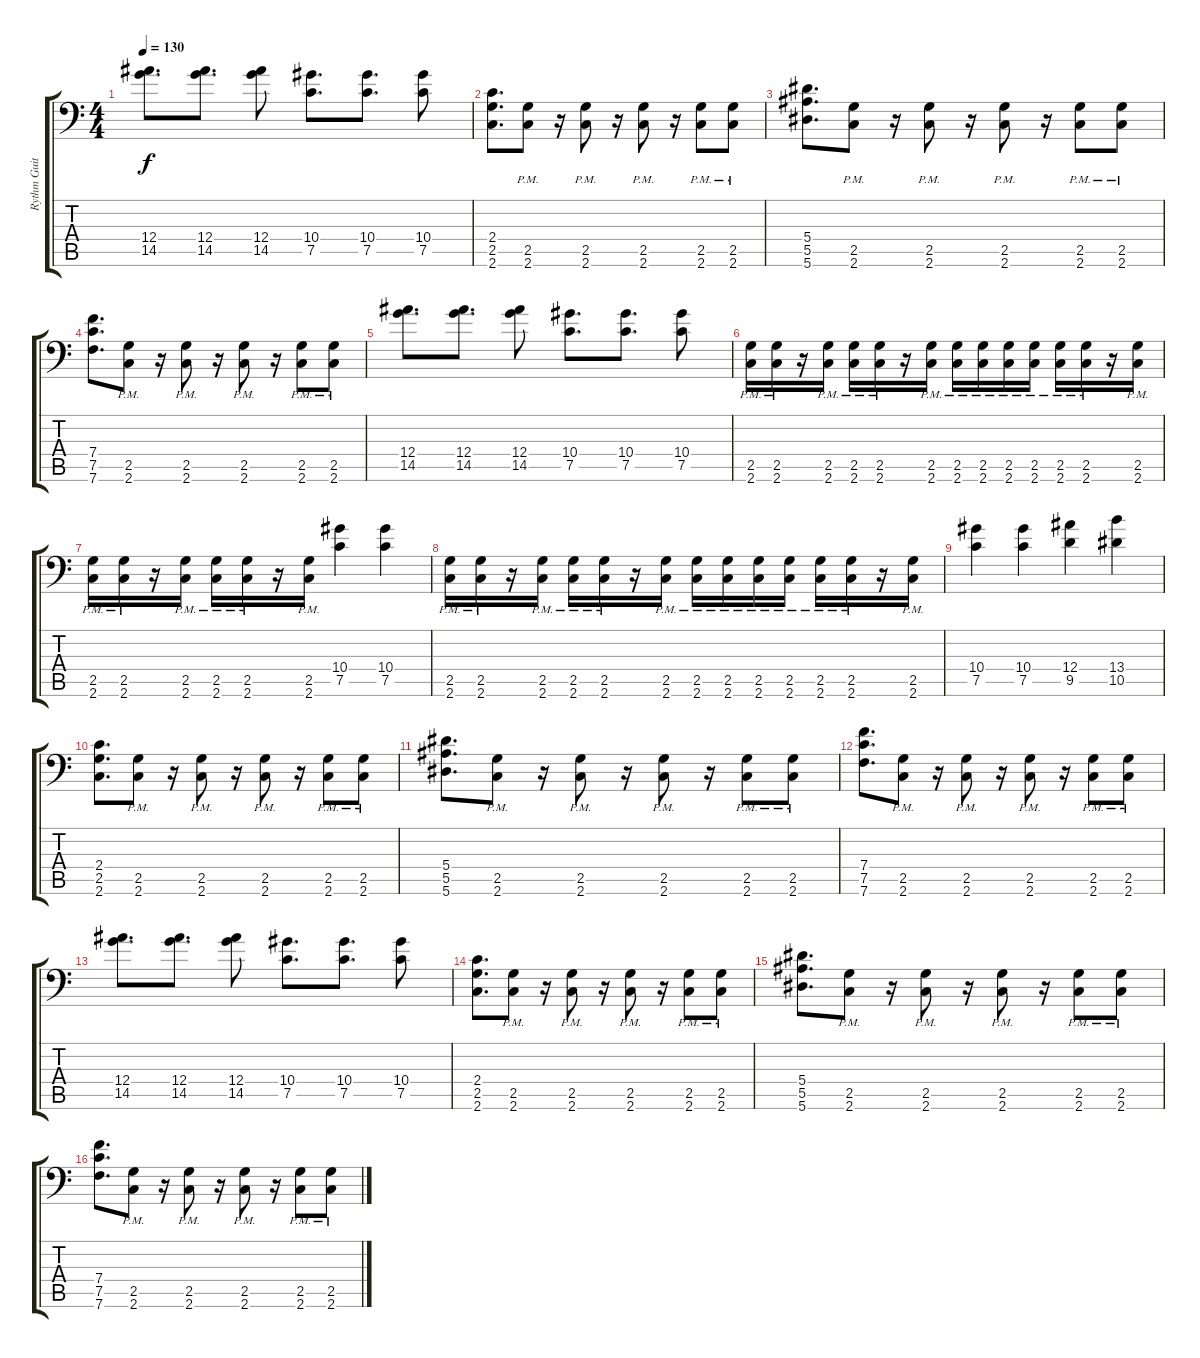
\track ("Rythm Guitar" "Rythm Guit") {instrument distortionguitar}
\staff {score tabs}
\tuning (C4 G3 Eb3 Bb2 F2 Bb1) {hide}
\ts (4 4)
\tempo 130
\clef f4
\ks c
(12.4 14.5).8{d dy f} (12.4 14.5).8{d} (12.4 14.5).8 (10.4 7.5).8{d} (10.4 7.5).8{d} (10.4 7.5).8 |
(2.4 2.5 2.6).8{d} (2.5{pm} 2.6{pm}).8 r.16 (2.5{pm} 2.6{pm}).8 r.16 (2.5{pm} 2.6{pm}).8 r.16 (2.5{pm} 2.6{pm}).8 (2.5{pm} 2.6{pm}).8 |
(5.4 5.5 5.6).8{d} (2.5{pm} 2.6{pm}).8 r.16 (2.5{pm} 2.6{pm}).8 r.16 (2.5{pm} 2.6{pm}).8 r.16 (2.5{pm} 2.6{pm}).8 (2.5{pm} 2.6{pm}).8 |
(7.4 7.5 7.6).8{d} (2.5{pm} 2.6{pm}).8 r.16 (2.5{pm} 2.6{pm}).8 r.16 (2.5{pm} 2.6{pm}).8 r.16 (2.5{pm} 2.6{pm}).8 (2.5{pm} 2.6{pm}).8 |
(12.4 14.5).8{d} (12.4 14.5).8{d} (12.4 14.5).8 (10.4 7.5).8{d} (10.4 7.5).8{d} (10.4 7.5).8 |
(2.5{pm} 2.6{pm}).16 (2.5{pm} 2.6{pm}).16 r.16 (2.5{pm} 2.6{pm}).16 (2.5{pm} 2.6{pm}).16 (2.5{pm} 2.6{pm}).16 r.16 (2.5{pm} 2.6{pm}).16 (2.5{pm} 2.6{pm}).16 (2.5{pm} 2.6{pm}).16 (2.5{pm} 2.6{pm}).16 (2.5{pm} 2.6{pm}).16 (2.5{pm} 2.6{pm}).16 (2.5{pm} 2.6{pm}).16 r.16 (2.5{pm} 2.6{pm}).16 |
(2.5{pm} 2.6{pm}).16 (2.5{pm} 2.6{pm}).16 r.16 (2.5{pm} 2.6{pm}).16 (2.5{pm} 2.6{pm}).16 (2.5{pm} 2.6{pm}).16 r.16 (2.5{pm} 2.6{pm}).16 (10.4 7.5).4 (10.4 7.5).4 |
(2.5{pm} 2.6{pm}).16 (2.5{pm} 2.6{pm}).16 r.16 (2.5{pm} 2.6{pm}).16 (2.5{pm} 2.6{pm}).16 (2.5{pm} 2.6{pm}).16 r.16 (2.5{pm} 2.6{pm}).16 (2.5{pm} 2.6{pm}).16 (2.5{pm} 2.6{pm}).16 (2.5{pm} 2.6{pm}).16 (2.5{pm} 2.6{pm}).16 (2.5{pm} 2.6{pm}).16 (2.5{pm} 2.6{pm}).16 r.16 (2.5{pm} 2.6{pm}).16 |
(10.4 7.5).4 (10.4 7.5).4 (12.4 9.5).4 (13.4 10.5).4 |
(2.4 2.5 2.6).8{d} (2.5{pm} 2.6{pm}).8 r.16 (2.5{pm} 2.6{pm}).8 r.16 (2.5{pm} 2.6{pm}).8 r.16 (2.5{pm} 2.6{pm}).8 (2.5{pm} 2.6{pm}).8 |
(5.4 5.5 5.6).8{d} (2.5{pm} 2.6{pm}).8 r.16 (2.5{pm} 2.6{pm}).8 r.16 (2.5{pm} 2.6{pm}).8 r.16 (2.5{pm} 2.6{pm}).8 (2.5{pm} 2.6{pm}).8 |
(7.4 7.5 7.6).8{d} (2.5{pm} 2.6{pm}).8 r.16 (2.5{pm} 2.6{pm}).8 r.16 (2.5{pm} 2.6{pm}).8 r.16 (2.5{pm} 2.6{pm}).8 (2.5{pm} 2.6{pm}).8 |
(12.4 14.5).8{d} (12.4 14.5).8{d} (12.4 14.5).8 (10.4 7.5).8{d} (10.4 7.5).8{d} (10.4 7.5).8 |
(2.4 2.5 2.6).8{d} (2.5{pm} 2.6{pm}).8 r.16 (2.5{pm} 2.6{pm}).8 r.16 (2.5{pm} 2.6{pm}).8 r.16 (2.5{pm} 2.6{pm}).8 (2.5{pm} 2.6{pm}).8 |
(5.4 5.5 5.6).8{d} (2.5{pm} 2.6{pm}).8 r.16 (2.5{pm} 2.6{pm}).8 r.16 (2.5{pm} 2.6{pm}).8 r.16 (2.5{pm} 2.6{pm}).8 (2.5{pm} 2.6{pm}).8 |
(7.4 7.5 7.6).8{d} (2.5{pm} 2.6{pm}).8 r.16 (2.5{pm} 2.6{pm}).8 r.16 (2.5{pm} 2.6{pm}).8 r.16 (2.5{pm} 2.6{pm}).8 (2.5{pm} 2.6{pm}).8
